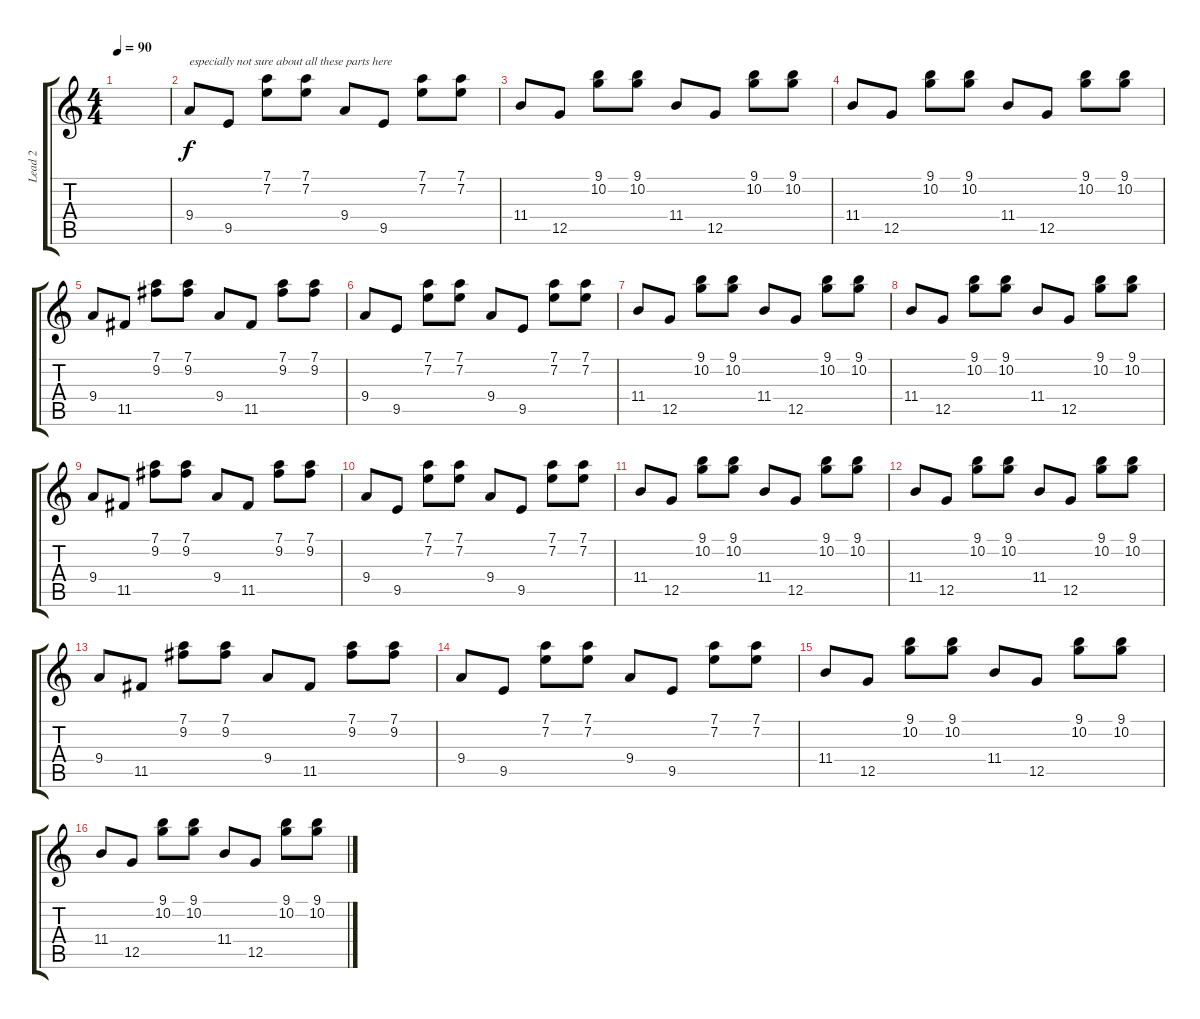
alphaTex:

\track ("Lead 2" "Lead 2") {instrument distortionguitar}
\staff {score tabs}
\tuning (D4 A3 F3 C3 G2 D2) {hide}
\ts (4 4)
\tempo 90
\clef g2
\ks c
|
9.4.8{txt "especially not sure about all these parts here" volume 9} 9.5.8 (7.1 7.2).8 (7.1 7.2).8 9.4.8 9.5.8 (7.1 7.2).8 (7.1 7.2).8 |
11.4.8 12.5.8 (9.1 10.2).8 (9.1 10.2).8 11.4.8 12.5.8 (9.1 10.2).8 (9.1 10.2).8 |
11.4.8 12.5.8 (9.1 10.2).8 (9.1 10.2).8 11.4.8 12.5.8 (9.1 10.2).8 (9.1 10.2).8 |
9.4.8 11.5.8 (7.1 9.2).8 (7.1 9.2).8 9.4.8 11.5.8 (7.1 9.2).8 (7.1 9.2).8 |
9.4.8 9.5.8 (7.1 7.2).8 (7.1 7.2).8 9.4.8 9.5.8 (7.1 7.2).8 (7.1 7.2).8 |
11.4.8 12.5.8 (9.1 10.2).8 (9.1 10.2).8 11.4.8 12.5.8 (9.1 10.2).8 (9.1 10.2).8 |
11.4.8 12.5.8 (9.1 10.2).8 (9.1 10.2).8 11.4.8 12.5.8 (9.1 10.2).8 (9.1 10.2).8 |
9.4.8 11.5.8 (7.1 9.2).8 (7.1 9.2).8 9.4.8 11.5.8 (7.1 9.2).8 (7.1 9.2).8 |
9.4.8 9.5.8 (7.1 7.2).8 (7.1 7.2).8 9.4.8 9.5.8 (7.1 7.2).8 (7.1 7.2).8 |
11.4.8 12.5.8 (9.1 10.2).8 (9.1 10.2).8 11.4.8 12.5.8 (9.1 10.2).8 (9.1 10.2).8 |
11.4.8 12.5.8 (9.1 10.2).8 (9.1 10.2).8 11.4.8 12.5.8 (9.1 10.2).8 (9.1 10.2).8 |
9.4.8 11.5.8 (7.1 9.2).8 (7.1 9.2).8 9.4.8 11.5.8 (7.1 9.2).8 (7.1 9.2).8 |
9.4.8 9.5.8 (7.1 7.2).8 (7.1 7.2).8 9.4.8 9.5.8 (7.1 7.2).8 (7.1 7.2).8 |
11.4.8 12.5.8 (9.1 10.2).8 (9.1 10.2).8 11.4.8 12.5.8 (9.1 10.2).8 (9.1 10.2).8 |
11.4.8 12.5.8 (9.1 10.2).8 (9.1 10.2).8 11.4.8 12.5.8 (9.1 10.2).8 (9.1 10.2).8
